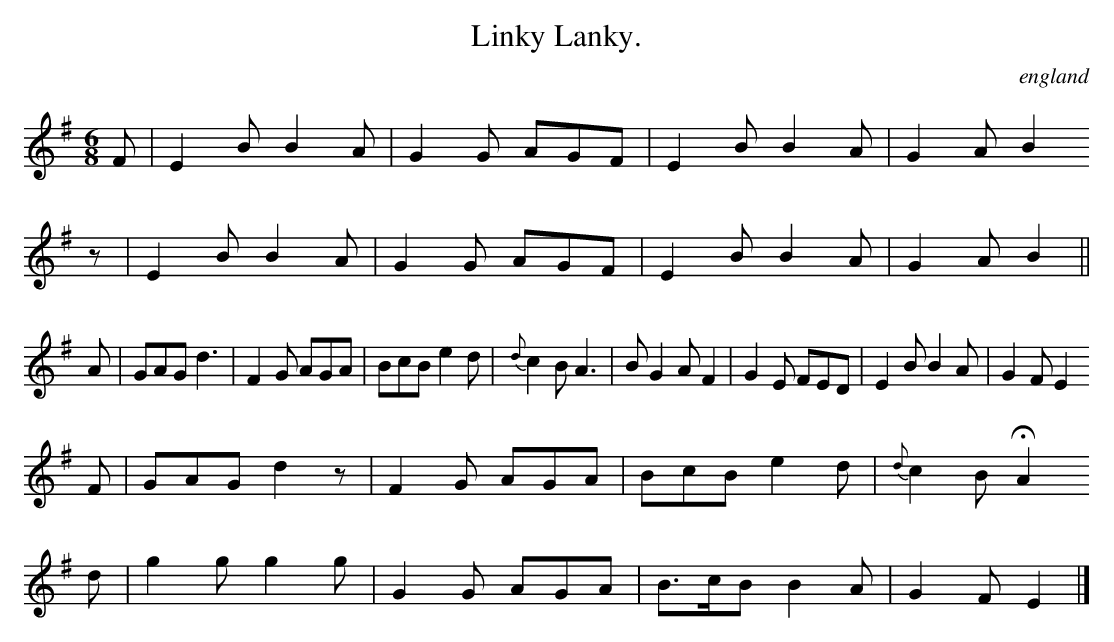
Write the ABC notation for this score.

X:1
T:Linky Lanky.
O:england
M:6/8
L:1/8
K:EMin
F|E2B B2A|G2G AGF|E2B  B2A|   G2A  B2
z|E2B B2A|G2G AGF|E2B  B2A|   G2A  B2||
A|GAG d3 |F2G AGA|BcB  e2d|{d}c2B  A3 |\
BG2 AF2|G2E FED|E2B  B2A|   G2F  E2
F|GAG d2z|F2G AGA|BcB  e2d|{d}c2B HA2
d|g2g g2g|G2G AGA|B>cB B2A|   G2F  E2|]
